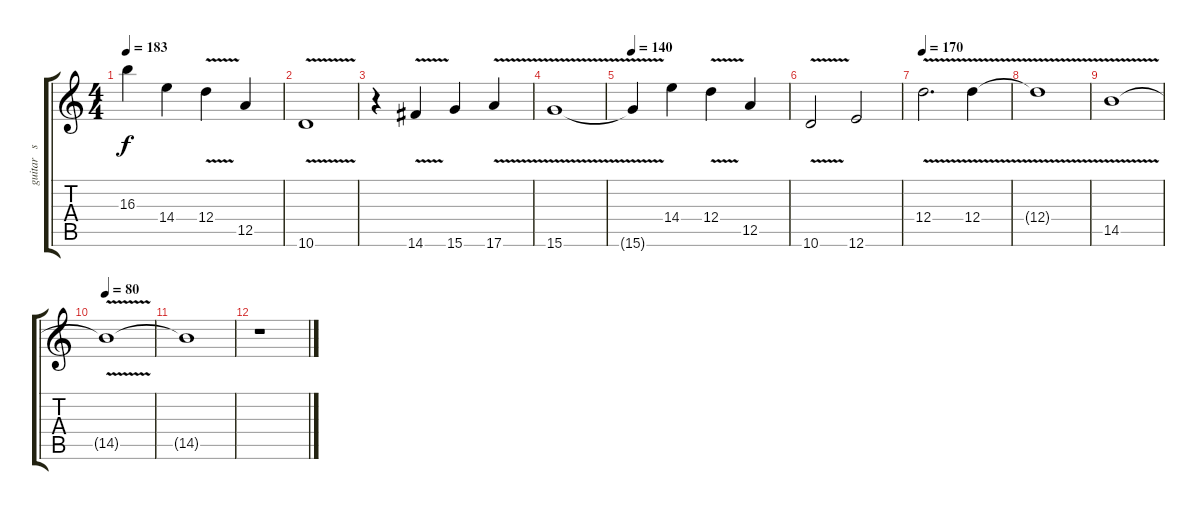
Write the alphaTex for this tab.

\track ("guitar   solo    two" "guitar   s") {instrument overdrivenguitar}
\staff {score tabs}
\tuning (E4 B3 G3 D3 A2 E2) {hide}
\ts (4 4)
\tempo 183
\clef g2
\ks c
16.3{t}.4{dy f} 14.4.4 12.4{v}.4 12.5.4 |
10.6{v}.1 |
r.4 14.6{v}.4 15.6.4 17.6{v}.4 |
15.6{v}.1 |
\tempo 140
15.6{t}.4 14.4.4 12.4{v}.4 12.5.4 |
10.6{v}.2 12.6.2 |
\tempo 170
12.4{v}.2{d} 12.4{v}.4 |
12.4{t}.1 |
14.5{v}.1 |
\tempo 80
14.5{t}.1 |
14.5{t}.1 |
r.1
